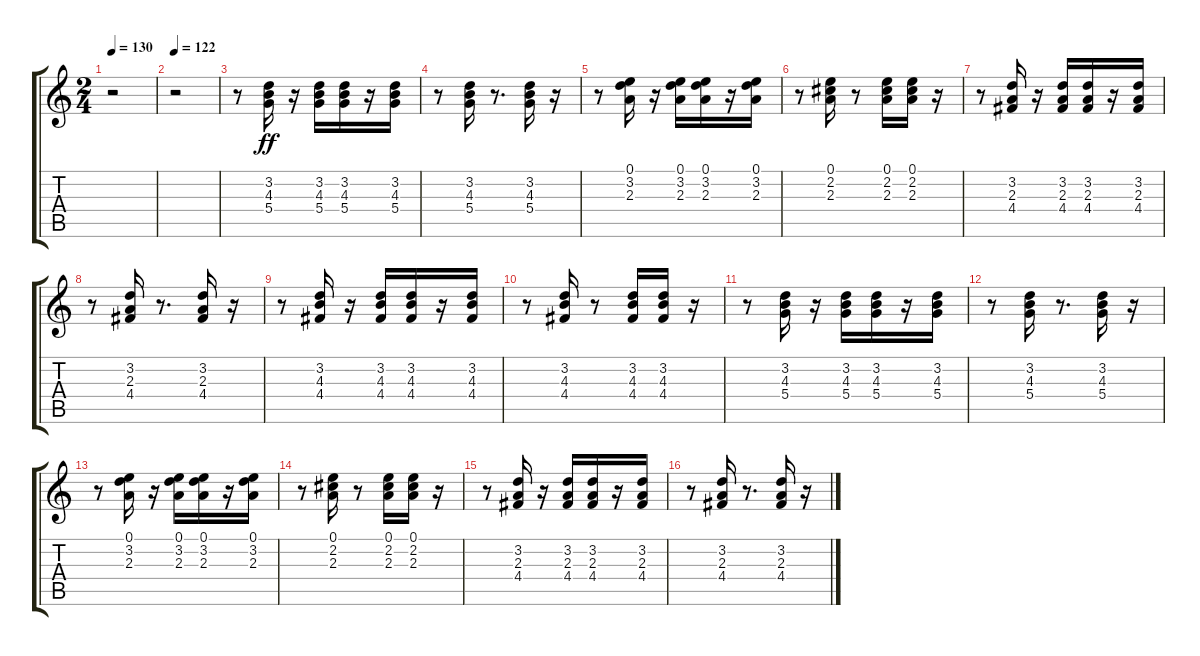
\track "" {instrument acousticguitarnylon}
\staff {score tabs}
\tuning (E4 B3 G3 D3 A2 E2) {hide}
\ts (2 4)
\tempo 130
\clef g2
\ks c
r.2{dy ff instrument acousticguitarnylon} |
\tempo 122
r.2 |
r.8 (3.2 4.3 5.4).16 r.16 (3.2 4.3 5.4).16 (3.2 4.3 5.4).16 r.16 (3.2 4.3 5.4).16 |
r.8 (3.2 4.3 5.4).16 r.8{d} (3.2 4.3 5.4).16 r.16 |
r.8 (0.1 3.2 2.3).16 r.16 (0.1 3.2 2.3).16 (0.1 3.2 2.3).16 r.16 (0.1 3.2 2.3).16 |
r.8 (0.1 2.2 2.3).16 r.8 (0.1 2.2 2.3).16 (0.1 2.2 2.3).16 r.16 |
r.8 (3.2 2.3 4.4).16 r.16 (3.2 2.3 4.4).16 (3.2 2.3 4.4).16 r.16 (3.2 2.3 4.4).16 |
r.8 (3.2 2.3 4.4).16 r.8{d} (3.2 2.3 4.4).16 r.16 |
r.8 (3.2 4.3 4.4).16 r.16 (3.2 4.3 4.4).16 (3.2 4.3 4.4).16 r.16 (3.2 4.3 4.4).16 |
r.8 (3.2 4.3 4.4).16 r.8 (3.2 4.3 4.4).16 (3.2 4.3 4.4).16 r.16 |
r.8 (3.2 4.3 5.4).16 r.16 (3.2 4.3 5.4).16 (3.2 4.3 5.4).16 r.16 (3.2 4.3 5.4).16 |
r.8 (3.2 4.3 5.4).16 r.8{d} (3.2 4.3 5.4).16 r.16 |
r.8 (0.1 3.2 2.3).16 r.16 (0.1 3.2 2.3).16 (0.1 3.2 2.3).16 r.16 (0.1 3.2 2.3).16 |
r.8 (0.1 2.2 2.3).16 r.8 (0.1 2.2 2.3).16 (0.1 2.2 2.3).16 r.16 |
r.8 (3.2 2.3 4.4).16 r.16 (3.2 2.3 4.4).16 (3.2 2.3 4.4).16 r.16 (3.2 2.3 4.4).16 |
r.8 (3.2 2.3 4.4).16 r.8{d} (3.2 2.3 4.4).16 r.16
